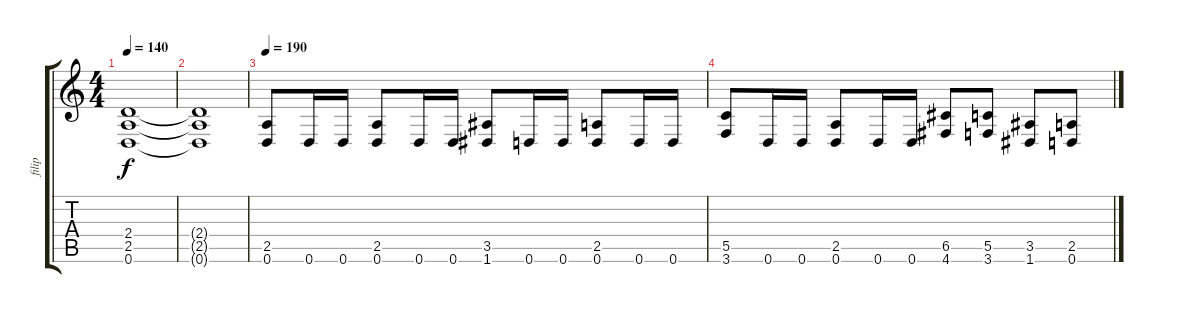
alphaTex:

\track ("filip" "filip") {instrument distortionguitar}
\staff {score tabs}
\tuning (D4 A3 F3 C3 G2 D2) {hide}
\ts (4 4)
\tempo 140
\clef g2
\ks c
(2.4 2.5 0.6).1{dy f} |
(2.4{t} 2.5{t} 0.6{t}).1 |
\tempo 190
(2.5 0.6).8 0.6.16 0.6.16 (2.5 0.6).8 0.6.16 0.6.16 (3.5 1.6).8 0.6.16 0.6.16 (2.5 0.6).8 0.6.16 0.6.16 |
(5.5 3.6).8 0.6.16 0.6.16 (2.5 0.6).8 0.6.16 0.6.16 (6.5 4.6).8 (5.5 3.6).8 (3.5 1.6).8 (2.5 0.6).8
